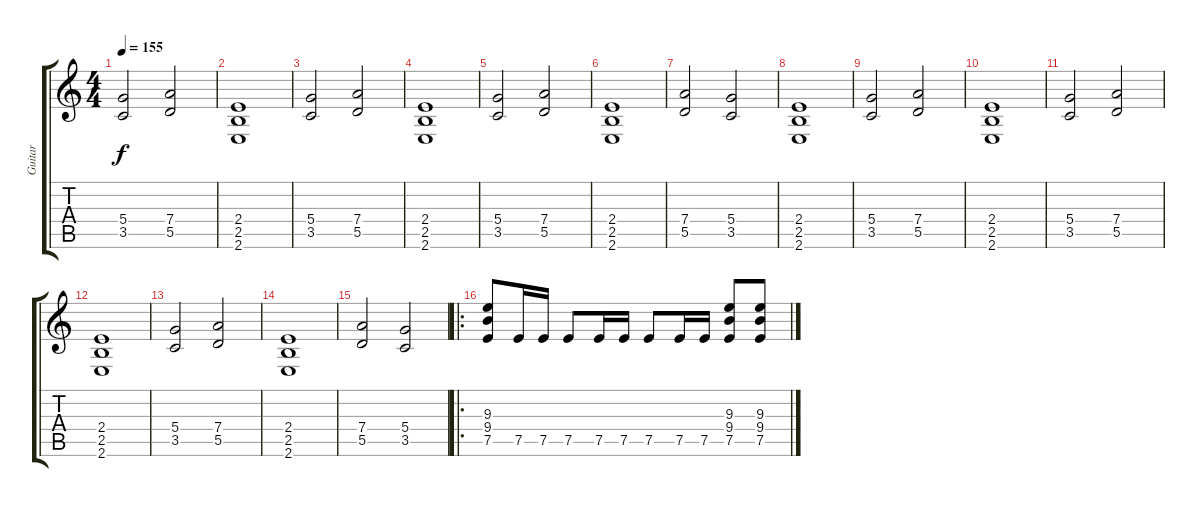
\track ("Guitar" "Guitar") {instrument distortionguitar}
\staff {score tabs}
\tuning (E4 B3 G3 D3 A2 D2) {hide}
\ts (4 4)
\tempo 155
\clef g2
\ks c
(5.4 3.5).2{dy f} (7.4 5.5).2 |
(2.4 2.5 2.6).1 |
(5.4 3.5).2 (7.4 5.5).2 |
(2.4 2.5 2.6).1 |
(5.4 3.5).2 (7.4 5.5).2 |
(2.4 2.5 2.6).1 |
(7.4 5.5).2 (5.4 3.5).2 |
(2.4 2.5 2.6).1 |
(5.4 3.5).2 (7.4 5.5).2 |
(2.4 2.5 2.6).1 |
(5.4 3.5).2 (7.4 5.5).2 |
(2.4 2.5 2.6).1 |
(5.4 3.5).2 (7.4 5.5).2 |
(2.4 2.5 2.6).1 |
(7.4 5.5).2 (5.4 3.5).2 |
\ro
(9.3 9.4 7.5).8 7.5.16 7.5.16 7.5.8 7.5.16 7.5.16 7.5.8 7.5.16 7.5.16 (9.3 9.4 7.5).8 (9.3 9.4 7.5).8
